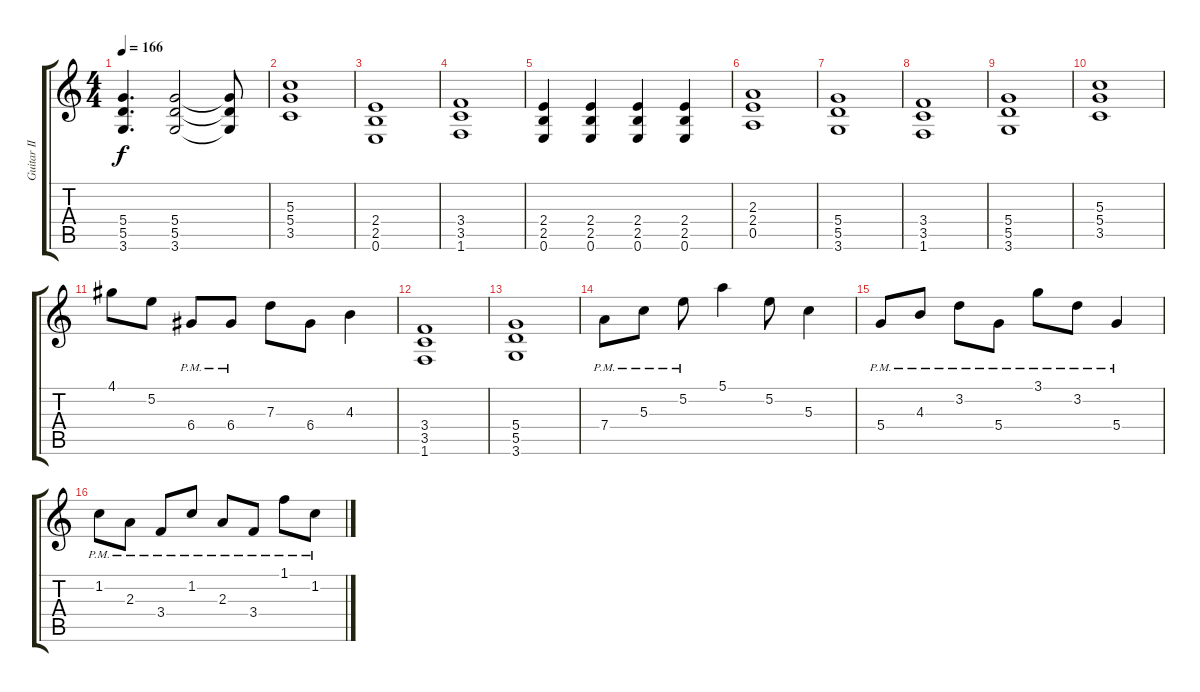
\track ("Guitar II" "Guitar II") {instrument distortionguitar}
\staff {score tabs}
\tuning (E4 B3 G3 D3 A2 E2) {hide}
\ts (4 4)
\tempo 166
\clef g2
\ks c
(5.4 5.5 3.6).4{d dy f} (5.4 5.5 3.6).2 (5.4{t} 5.5{t} 3.6{t}).8 |
(5.3 5.4 3.5).1 |
(2.4 2.5 0.6).1 |
(3.4 3.5 1.6).1 |
(2.4 2.5 0.6).4 (2.4 2.5 0.6).4 (2.4 2.5 0.6).4 (2.4 2.5 0.6).4 |
(2.3 2.4 0.5).1 |
(5.4 5.5 3.6).1 |
(3.4 3.5 1.6).1 |
(5.4 5.5 3.6).1 |
(5.3 5.4 3.5).1 |
4.1.8 5.2.8 6.4{pm}.8 6.4{pm}.8 7.3.8 6.4.8 4.3.4 |
(3.4 3.5 1.6).1 |
(5.4 5.5 3.6).1 |
7.4{pm}.8 5.3{pm}.8 5.2{pm}.8 5.1.4 5.2.8 5.3.4 |
5.4{pm}.8 4.3{pm}.8 3.2{pm}.8 5.4{pm}.8 3.1{pm}.8 3.2{pm}.8 5.4{pm}.4 |
1.2{pm}.8 2.3{pm}.8 3.4{pm}.8 1.2{pm}.8 2.3{pm}.8 3.4{pm}.8 1.1{pm}.8 1.2{pm}.8
